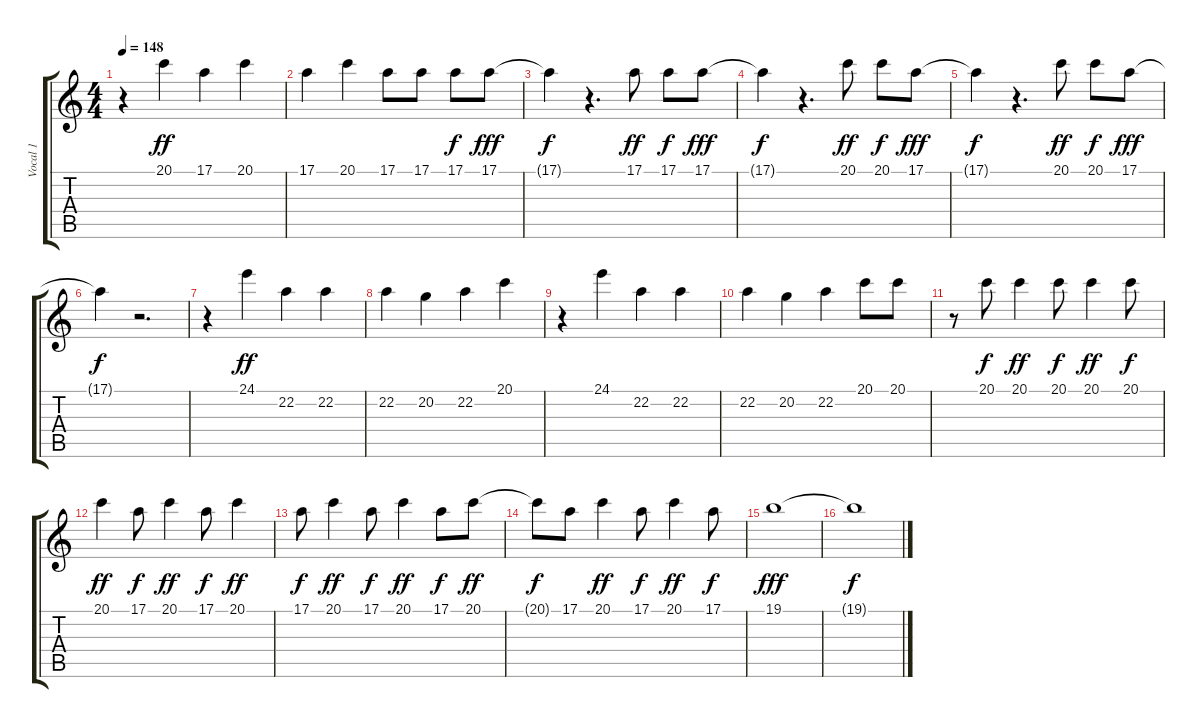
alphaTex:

\track ("Vocal 1" "Vocal 1") {instrument flute}
\staff {score tabs}
\tuning (E4 B3 G3 D3 A2 E2) {hide}
\ts (4 4)
\tempo 148
\clef g2
\ks c
r.4{dy fff} 20.1.4{dy ff} 17.1.4 20.1.4 |
17.1.4 20.1.4 17.1.8 17.1.8 17.1.8{dy f} 17.1.8{dy fff} |
17.1{t}.4{dy f} r.4{d} 17.1.8{dy ff} 17.1.8{dy f} 17.1.8{dy fff} |
17.1{t}.4{dy f} r.4{d} 20.1.8{dy ff} 20.1.8{dy f} 17.1.8{dy fff} |
17.1{t}.4{dy f} r.4{d} 20.1.8{dy ff} 20.1.8{dy f} 17.1.8{dy fff} |
17.1{t}.4{dy f} r.2{d} |
r.4 24.1.4{dy ff} 22.2.4 22.2.4 |
22.2.4 20.2.4 22.2.4 20.1.4 |
r.4 24.1.4 22.2.4 22.2.4 |
22.2.4 20.2.4 22.2.4 20.1.8 20.1.8 |
r.8 20.1.8{dy f} 20.1.4{dy ff} 20.1.8{dy f} 20.1.4{dy ff} 20.1.8{dy f} |
20.1.4{dy ff} 17.1.8{dy f} 20.1.4{dy ff} 17.1.8{dy f} 20.1.4{dy ff} |
17.1.8{dy f} 20.1.4{dy ff} 17.1.8{dy f} 20.1.4{dy ff} 17.1.8{dy f} 20.1.8{dy ff} |
20.1{t}.8{dy f} 17.1.8 20.1.4{dy ff} 17.1.8{dy f} 20.1.4{dy ff} 17.1.8{dy f} |
19.1.1{dy fff} |
19.1{t}.1{dy f}
